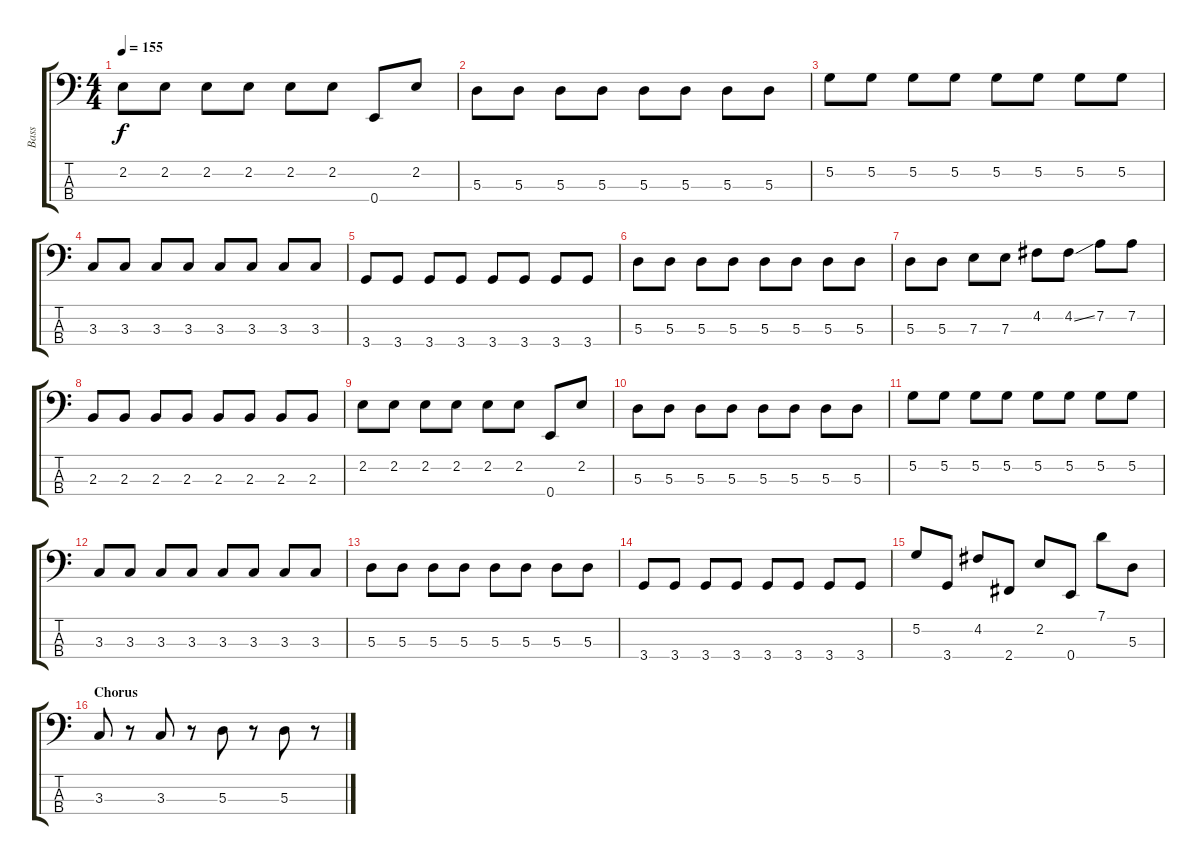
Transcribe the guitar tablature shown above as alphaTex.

\track ("Bass" "Bass") {instrument electricbassfinger}
\staff {score tabs}
\tuning (G2 D2 A1 E1) {hide}
\ts (4 4)
\tempo 155
\clef f4
\ks c
2.2.8{dy f} 2.2.8 2.2.8 2.2.8 2.2.8 2.2.8 0.4.8 2.2.8 |
5.3.8 5.3.8 5.3.8 5.3.8 5.3.8 5.3.8 5.3.8 5.3.8 |
5.2.8 5.2.8 5.2.8 5.2.8 5.2.8 5.2.8 5.2.8 5.2.8 |
3.3.8 3.3.8 3.3.8 3.3.8 3.3.8 3.3.8 3.3.8 3.3.8 |
3.4.8 3.4.8 3.4.8 3.4.8 3.4.8 3.4.8 3.4.8 3.4.8 |
5.3.8 5.3.8 5.3.8 5.3.8 5.3.8 5.3.8 5.3.8 5.3.8 |
5.3.8 5.3.8 7.3.8 7.3.8 4.2.8 4.2{ss}.8 7.2.8 7.2.8 |
2.3.8 2.3.8 2.3.8 2.3.8 2.3.8 2.3.8 2.3.8 2.3.8 |
2.2.8 2.2.8 2.2.8 2.2.8 2.2.8 2.2.8 0.4.8 2.2.8 |
5.3.8 5.3.8 5.3.8 5.3.8 5.3.8 5.3.8 5.3.8 5.3.8 |
5.2.8 5.2.8 5.2.8 5.2.8 5.2.8 5.2.8 5.2.8 5.2.8 |
3.3.8 3.3.8 3.3.8 3.3.8 3.3.8 3.3.8 3.3.8 3.3.8 |
5.3.8 5.3.8 5.3.8 5.3.8 5.3.8 5.3.8 5.3.8 5.3.8 |
3.4.8 3.4.8 3.4.8 3.4.8 3.4.8 3.4.8 3.4.8 3.4.8 |
5.2.8 3.4.8 4.2.8 2.4.8 2.2.8 0.4.8 7.1.8 5.3.8 |
\section ("" "Chorus")
3.3.8 r.8 3.3.8 r.8 5.3.8 r.8 5.3.8 r.8
